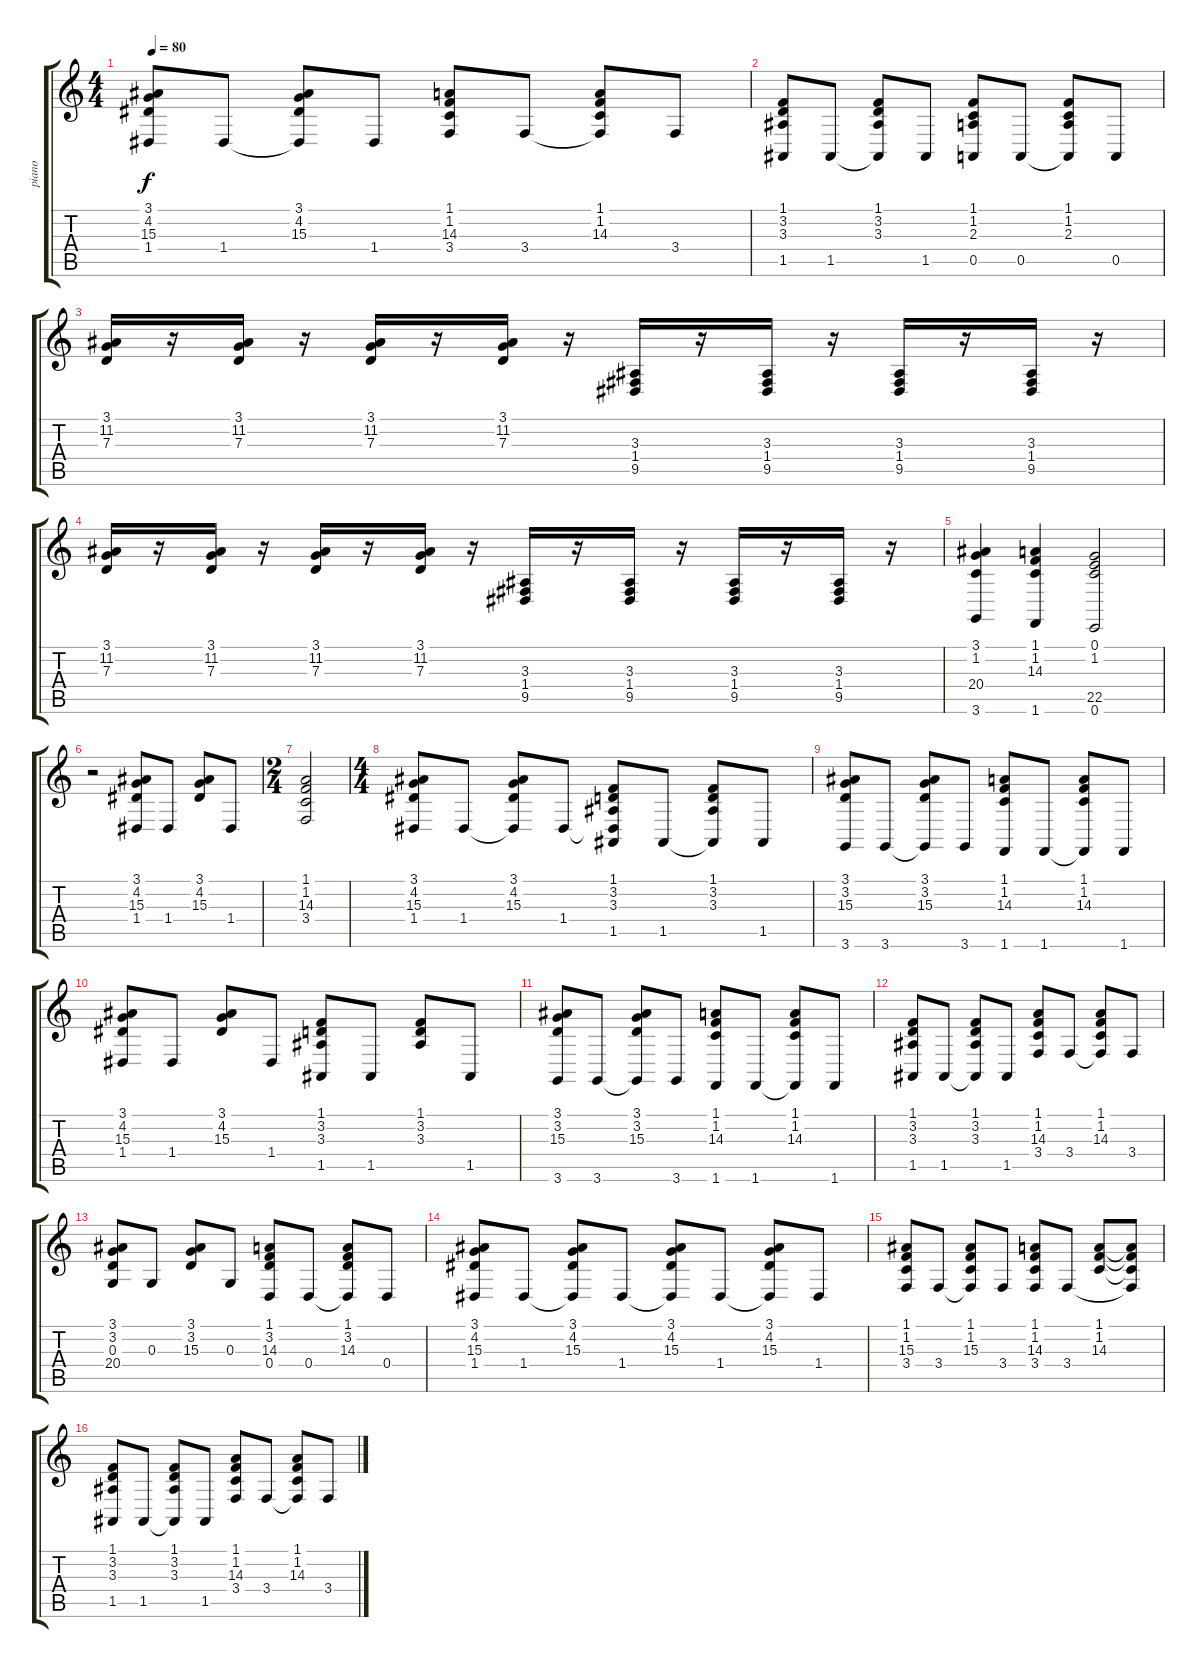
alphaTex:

\track ("piano" "piano") {instrument acousticgrandpiano}
\staff {score tabs}
\tuning (E4 B3 G3 D3 A2 E2) {hide}
\ts (4 4)
\tempo 80
\clef g2
\ks c
(3.1 4.2 15.3 1.4).8{dy f} 1.4.8 (3.1 4.2 15.3 1.4{t}).8 1.4.8 (1.1 1.2 14.3 3.4).8 3.4.8 (1.1 1.2 14.3 3.4{t}).8 3.4.8 |
(1.1 3.2 3.3 1.5).8 1.5.8 (1.1 3.2 3.3 1.5{t}).8 1.5.8 (1.1 1.2 2.3 0.5).8 0.5.8 (1.1 1.2 2.3 0.5{t}).8 0.5.8 |
(3.1 11.2 7.3).16 r.16 (3.1 11.2 7.3).16 r.16 (3.1 11.2 7.3).16 r.16 (3.1 11.2 7.3).16 r.16 (3.3 1.4 9.5).16 r.16 (3.3 1.4 9.5).16 r.16 (3.3 1.4 9.5).16 r.16 (3.3 1.4 9.5).16 r.16 |
(3.1 11.2 7.3).16 r.16 (3.1 11.2 7.3).16 r.16 (3.1 11.2 7.3).16 r.16 (3.1 11.2 7.3).16 r.16 (3.3 1.4 9.5).16 r.16 (3.3 1.4 9.5).16 r.16 (3.3 1.4 9.5).16 r.16 (3.3 1.4 9.5).16 r.16 |
(3.1 1.2 20.4 3.6).4 (1.1 1.2 14.3 1.6).4 (0.1 1.2 22.5 0.6).2 |
r.2 (3.1 4.2 15.3 1.4).8 1.4.8 (3.1 4.2 15.3).8 1.4.8 |
\ts (2 4)
(1.1 1.2 14.3 3.4).2 |
\ts (4 4)
(3.1 4.2 15.3 1.4).8 1.4.8 (3.1 4.2 15.3 1.4{t}).8 1.4.8 (1.1 3.2 3.3 1.4{t} 1.5).8 1.5.8 (1.1 3.2 3.3 1.5{t}).8 1.5.8 |
(3.1 3.2 15.3 3.6).8 3.6.8 (3.1 3.2 15.3 3.6{t}).8 3.6.8 (1.1 1.2 14.3 1.6).8 1.6.8 (1.1 1.2 14.3 1.6{t}).8 1.6.8 |
(3.1 4.2 15.3 1.4).8 1.4.8 (3.1 4.2 15.3).8 1.4.8 (1.1 3.2 3.3 1.5).8 1.5.8 (1.1 3.2 3.3).8 1.5.8 |
(3.1 3.2 15.3 3.6).8 3.6.8 (3.1 3.2 15.3 3.6{t}).8 3.6.8 (1.1 1.2 14.3 1.6).8 1.6.8 (1.1 1.2 14.3 1.6{t}).8 1.6.8 |
(1.1 3.2 3.3 1.5).8 1.5.8 (1.1 3.2 3.3 1.5{t}).8 1.5.8 (1.1 1.2 14.3 3.4).8 3.4.8 (1.1 1.2 14.3 3.4{t}).8 3.4.8 |
(3.1 3.2 0.3 20.4).8 0.3.8 (3.1 3.2 15.3).8 0.3.8 (1.1 3.2 14.3 0.4).8 0.4.8 (1.1 3.2 14.3 0.4{t}).8 0.4.8 |
(3.1 4.2 15.3 1.4).8 1.4.8 (3.1 4.2 15.3 1.4{t}).8 1.4.8 (3.1 4.2 15.3 1.4{t}).8 1.4.8 (3.1 4.2 15.3 1.4{t}).8 1.4.8 |
(1.1 1.2 15.3 3.4).8 3.4.8 (1.1 1.2 15.3 3.4{t}).8 3.4.8 (1.1 1.2 14.3 3.4).8 3.4.8 (1.1 1.2 14.3).8 (1.1{t} 1.2{t} 14.3{t} 3.4{t}).8 |
(1.1 3.2 3.3 1.5).8 1.5.8 (1.1 3.2 3.3 1.5{t}).8 1.5.8 (1.1 1.2 14.3 3.4).8 3.4.8 (1.1 1.2 14.3 3.4{t}).8 3.4.8
